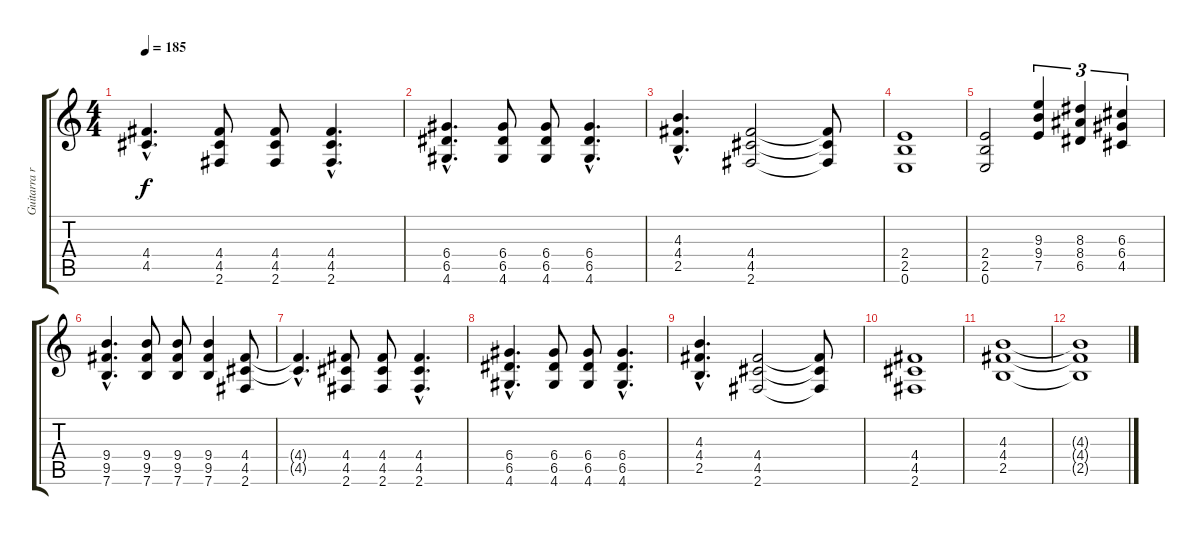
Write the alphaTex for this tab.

\track ("Guitarra ritmica" "Guitarra r") {instrument distortionguitar}
\staff {score tabs}
\tuning (E4 B3 G3 D3 A2 E2) {hide}
\ts (4 4)
\tempo 185
\clef g2
\ks c
(4.4{hac t} 4.5{hac t}).4{d dy f} (4.4 4.5 2.6).8 (4.4 4.5 2.6).8 (4.4{hac} 4.5{hac} 2.6{hac}).4{d} |
(6.4{hac} 6.5{hac} 4.6{hac}).4{d} (6.4 6.5 4.6).8 (6.4 6.5 4.6).8 (6.4{hac} 6.5{hac} 4.6{hac}).4{d} |
(4.3{hac} 4.4 2.5{hac}).4{d} (4.4 4.5 2.6).2 (4.4{t} 4.5{t} 2.6{t}).8 |
(2.4 2.5 0.6).1 |
(2.4 2.5 0.6).2 (9.3 9.4 7.5).4{tu (3 2)} (8.3 8.4 6.5).4{tu (3 2)} (6.3 6.4 4.5).4{tu (3 2)} |
(9.4{hac} 9.5{hac} 7.6{hac}).4{d} (9.4 9.5 7.6).8 (9.4 9.5 7.6).8 (9.4 9.5 7.6).4 (4.4 4.5 2.6).8 |
(4.4{hac t} 4.5{hac t}).4{d} (4.4 4.5 2.6).8 (4.4 4.5 2.6).8 (4.4{hac} 4.5{hac} 2.6{hac}).4{d} |
(6.4{hac} 6.5{hac} 4.6{hac}).4{d} (6.4 6.5 4.6).8 (6.4 6.5 4.6).8 (6.4{hac} 6.5{hac} 4.6{hac}).4{d} |
(4.3{hac} 4.4 2.5{hac}).4{d} (4.4 4.5 2.6).2 (4.4{t} 4.5{t} 2.6{t}).8 |
(4.4 4.5 2.6).1 |
(4.3 4.4 2.5).1 |
(4.3{t} 4.4{t} 2.5{t}).1
